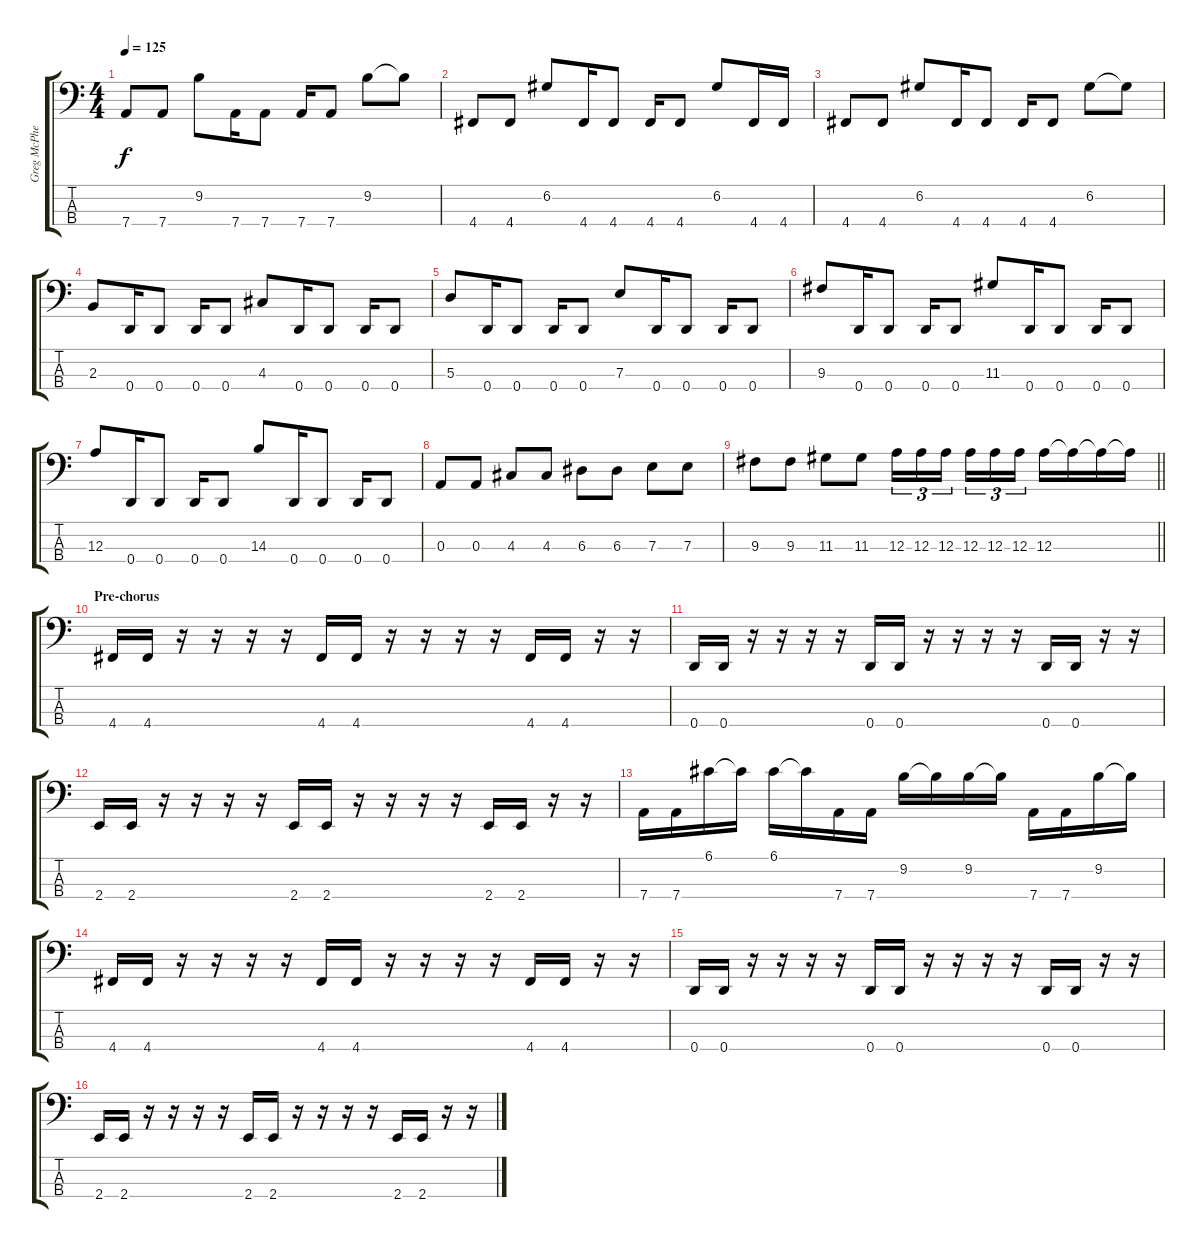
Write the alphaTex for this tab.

\track ("Greg McPherson" "Greg McPhe") {instrument electricbasspick}
\staff {score tabs}
\tuning (G2 D2 A1 D1) {hide}
\ts (4 4)
\tempo 125
\clef f4
\ks c
7.4.8{dy f} 7.4.8 9.2.8 7.4.16 7.4.8 7.4.16 7.4.8 9.2.8 9.2{t}.8 |
4.4.8 4.4.8 6.2.8 4.4.16 4.4.8 4.4.16 4.4.8 6.2.8 4.4.16 4.4.16 |
4.4.8 4.4.8 6.2.8 4.4.16 4.4.8 4.4.16 4.4.8 6.2.8 6.2{t}.8 |
2.3.8 0.4.16 0.4.8 0.4.16 0.4.8 4.3.8 0.4.16 0.4.8 0.4.16 0.4.8 |
5.3.8 0.4.16 0.4.8 0.4.16 0.4.8 7.3.8 0.4.16 0.4.8 0.4.16 0.4.8 |
9.3.8 0.4.16 0.4.8 0.4.16 0.4.8 11.3.8 0.4.16 0.4.8 0.4.16 0.4.8 |
12.3.8 0.4.16 0.4.8 0.4.16 0.4.8 14.3.8 0.4.16 0.4.8 0.4.16 0.4.8 |
0.3.8 0.3.8 4.3.8 4.3.8 6.3.8 6.3.8 7.3.8 7.3.8 |
\barLineRight lightlight
9.3.8 9.3.8 11.3.8 11.3.8 12.3.16{tu (3 2)} 12.3.16{tu (3 2)} 12.3.16{tu (3 2) beam splitsecondary} 12.3.16{tu (3 2)} 12.3.16{tu (3 2)} 12.3.16{tu (3 2)} 12.3.16 12.3{t}.16 12.3{t}.16 12.3{t}.16 |
\section ("" "Pre-chorus")
4.4.16 4.4.16 r.16 r.16 r.16 r.16 4.4.16 4.4.16 r.16 r.16 r.16 r.16 4.4.16 4.4.16 r.16 r.16 |
0.4.16 0.4.16 r.16 r.16 r.16 r.16 0.4.16 0.4.16 r.16 r.16 r.16 r.16 0.4.16 0.4.16 r.16 r.16 |
2.4.16 2.4.16 r.16 r.16 r.16 r.16 2.4.16 2.4.16 r.16 r.16 r.16 r.16 2.4.16 2.4.16 r.16 r.16 |
7.4.16 7.4.16 6.1.16 6.1{t}.16 6.1.16 6.1{t}.16 7.4.16 7.4.16 9.2.16 9.2{t}.16 9.2.16 9.2{t}.16 7.4.16 7.4.16 9.2.16 9.2{t}.16 |
4.4.16 4.4.16 r.16 r.16 r.16 r.16 4.4.16 4.4.16 r.16 r.16 r.16 r.16 4.4.16 4.4.16 r.16 r.16 |
0.4.16 0.4.16 r.16 r.16 r.16 r.16 0.4.16 0.4.16 r.16 r.16 r.16 r.16 0.4.16 0.4.16 r.16 r.16 |
2.4.16 2.4.16 r.16 r.16 r.16 r.16 2.4.16 2.4.16 r.16 r.16 r.16 r.16 2.4.16 2.4.16 r.16 r.16
